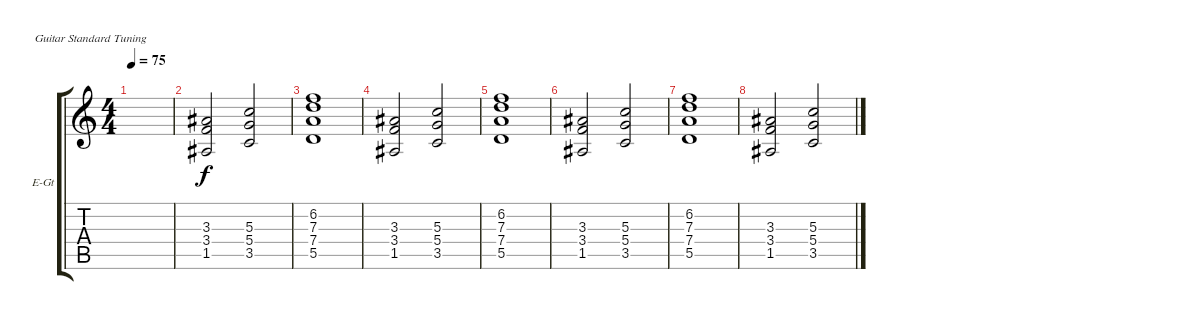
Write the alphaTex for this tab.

\defaultSystemsLayout 4
\bracketExtendMode groupsimilarinstruments
\firstSystemTrackNameOrientation horizontal
\otherSystemsTrackNameOrientation horizontal
\track ("Electric Guitar" "E-Gt") {instrument distortionguitar}
\staff {score tabs}
\tuning (E4 B3 G3 D3 A2 E2)
\ts (4 4)
\tempo 75
\clef g2
\ks c
|
\scale
0.487395 (1.5 3.4 3.3).2 (3.5 5.4 5.3).2 |
\scale
0.256303 (5.5 7.4 7.3 6.2).1 |
\scale
0.256303 (1.5 3.4 3.3).2 (3.5 5.4 5.3).2 |
(5.5 7.4 7.3 6.2).1 |
(1.5 3.4 3.3).2 (3.5 5.4 5.3).2 |
(5.5 7.4 7.3 6.2).1 |
(1.5 3.4 3.3).2 (3.5 5.4 5.3).2
